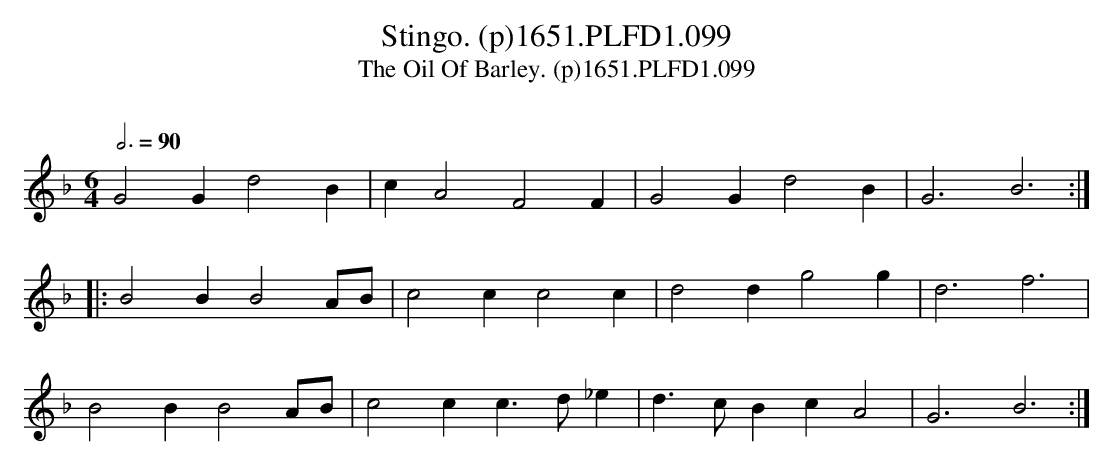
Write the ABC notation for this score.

X:1
T:Stingo. (p)1651.PLFD1.099
T:Oil Of Barley. (p)1651.PLFD1.099, The
M:6/4
L:1/4
Q:3/4=90
O:
K:Gdor
G2Gd2B|cA2F2F|G2Gd2B|G3B3:|
|:B2BB2A/B/|c2cc2c|d2dg2g|d3f3|
B2BB2A/B/|c2cc>d_e|d>cBcA2|G3B3:|
